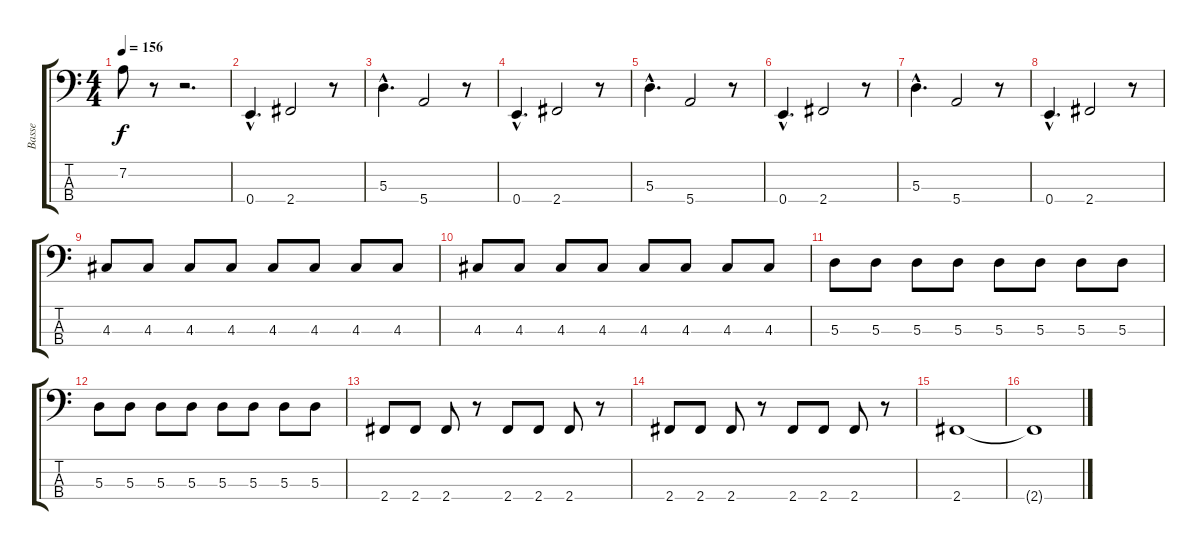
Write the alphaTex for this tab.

\track ("Basse" "Basse") {instrument acousticbass}
\staff {score tabs}
\tuning (G2 D2 A1 E1) {hide}
\ts (4 4)
\tempo 156
\clef f4
\ks c
7.2.8{dy f} r.8 r.2{d} |
0.4{hac}.4{d} 2.4.2 r.8 |
5.3{hac}.4{d} 5.4.2 r.8 |
0.4{hac}.4{d} 2.4.2 r.8 |
5.3{hac}.4{d} 5.4.2 r.8 |
0.4{hac}.4{d} 2.4.2 r.8 |
5.3{hac}.4{d} 5.4.2 r.8 |
0.4{hac}.4{d} 2.4.2 r.8 |
4.3.8 4.3.8 4.3.8 4.3.8 4.3.8 4.3.8 4.3.8 4.3.8 |
4.3.8 4.3.8 4.3.8 4.3.8 4.3.8 4.3.8 4.3.8 4.3.8 |
5.3.8 5.3.8 5.3.8 5.3.8 5.3.8 5.3.8 5.3.8 5.3.8 |
5.3.8 5.3.8 5.3.8 5.3.8 5.3.8 5.3.8 5.3.8 5.3.8 |
2.4.8 2.4.8 2.4.8 r.8 2.4.8 2.4.8 2.4.8 r.8 |
2.4.8 2.4.8 2.4.8 r.8 2.4.8 2.4.8 2.4.8 r.8 |
2.4.1 |
2.4{t}.1
